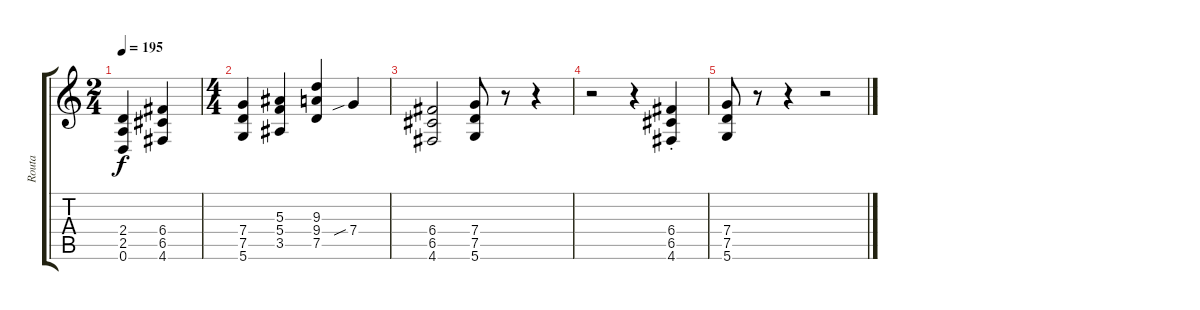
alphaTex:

\track ("Routa" "Routa") {instrument distortionguitar}
\staff {score tabs}
\tuning (D4 A3 F3 C3 G2 D2) {hide}
\ts (2 4)
\tempo 195
\clef g2
\ks c
(2.4 2.5 0.6).4{dy f} (6.4 6.5 4.6).4 |
\ts (4 4)
(7.4 7.5 5.6).4 (5.3 5.4 3.5).4 (9.3 9.4 7.5).4 7.4{sib}.4 |
(6.4 6.5 4.6).2 (7.4 7.5 5.6).8 r.8 r.4 |
r.2 r.4 (6.4{st} 6.5{st} 4.6{st}).4 |
(7.4 7.5 5.6).8 r.8 r.4 r.2
